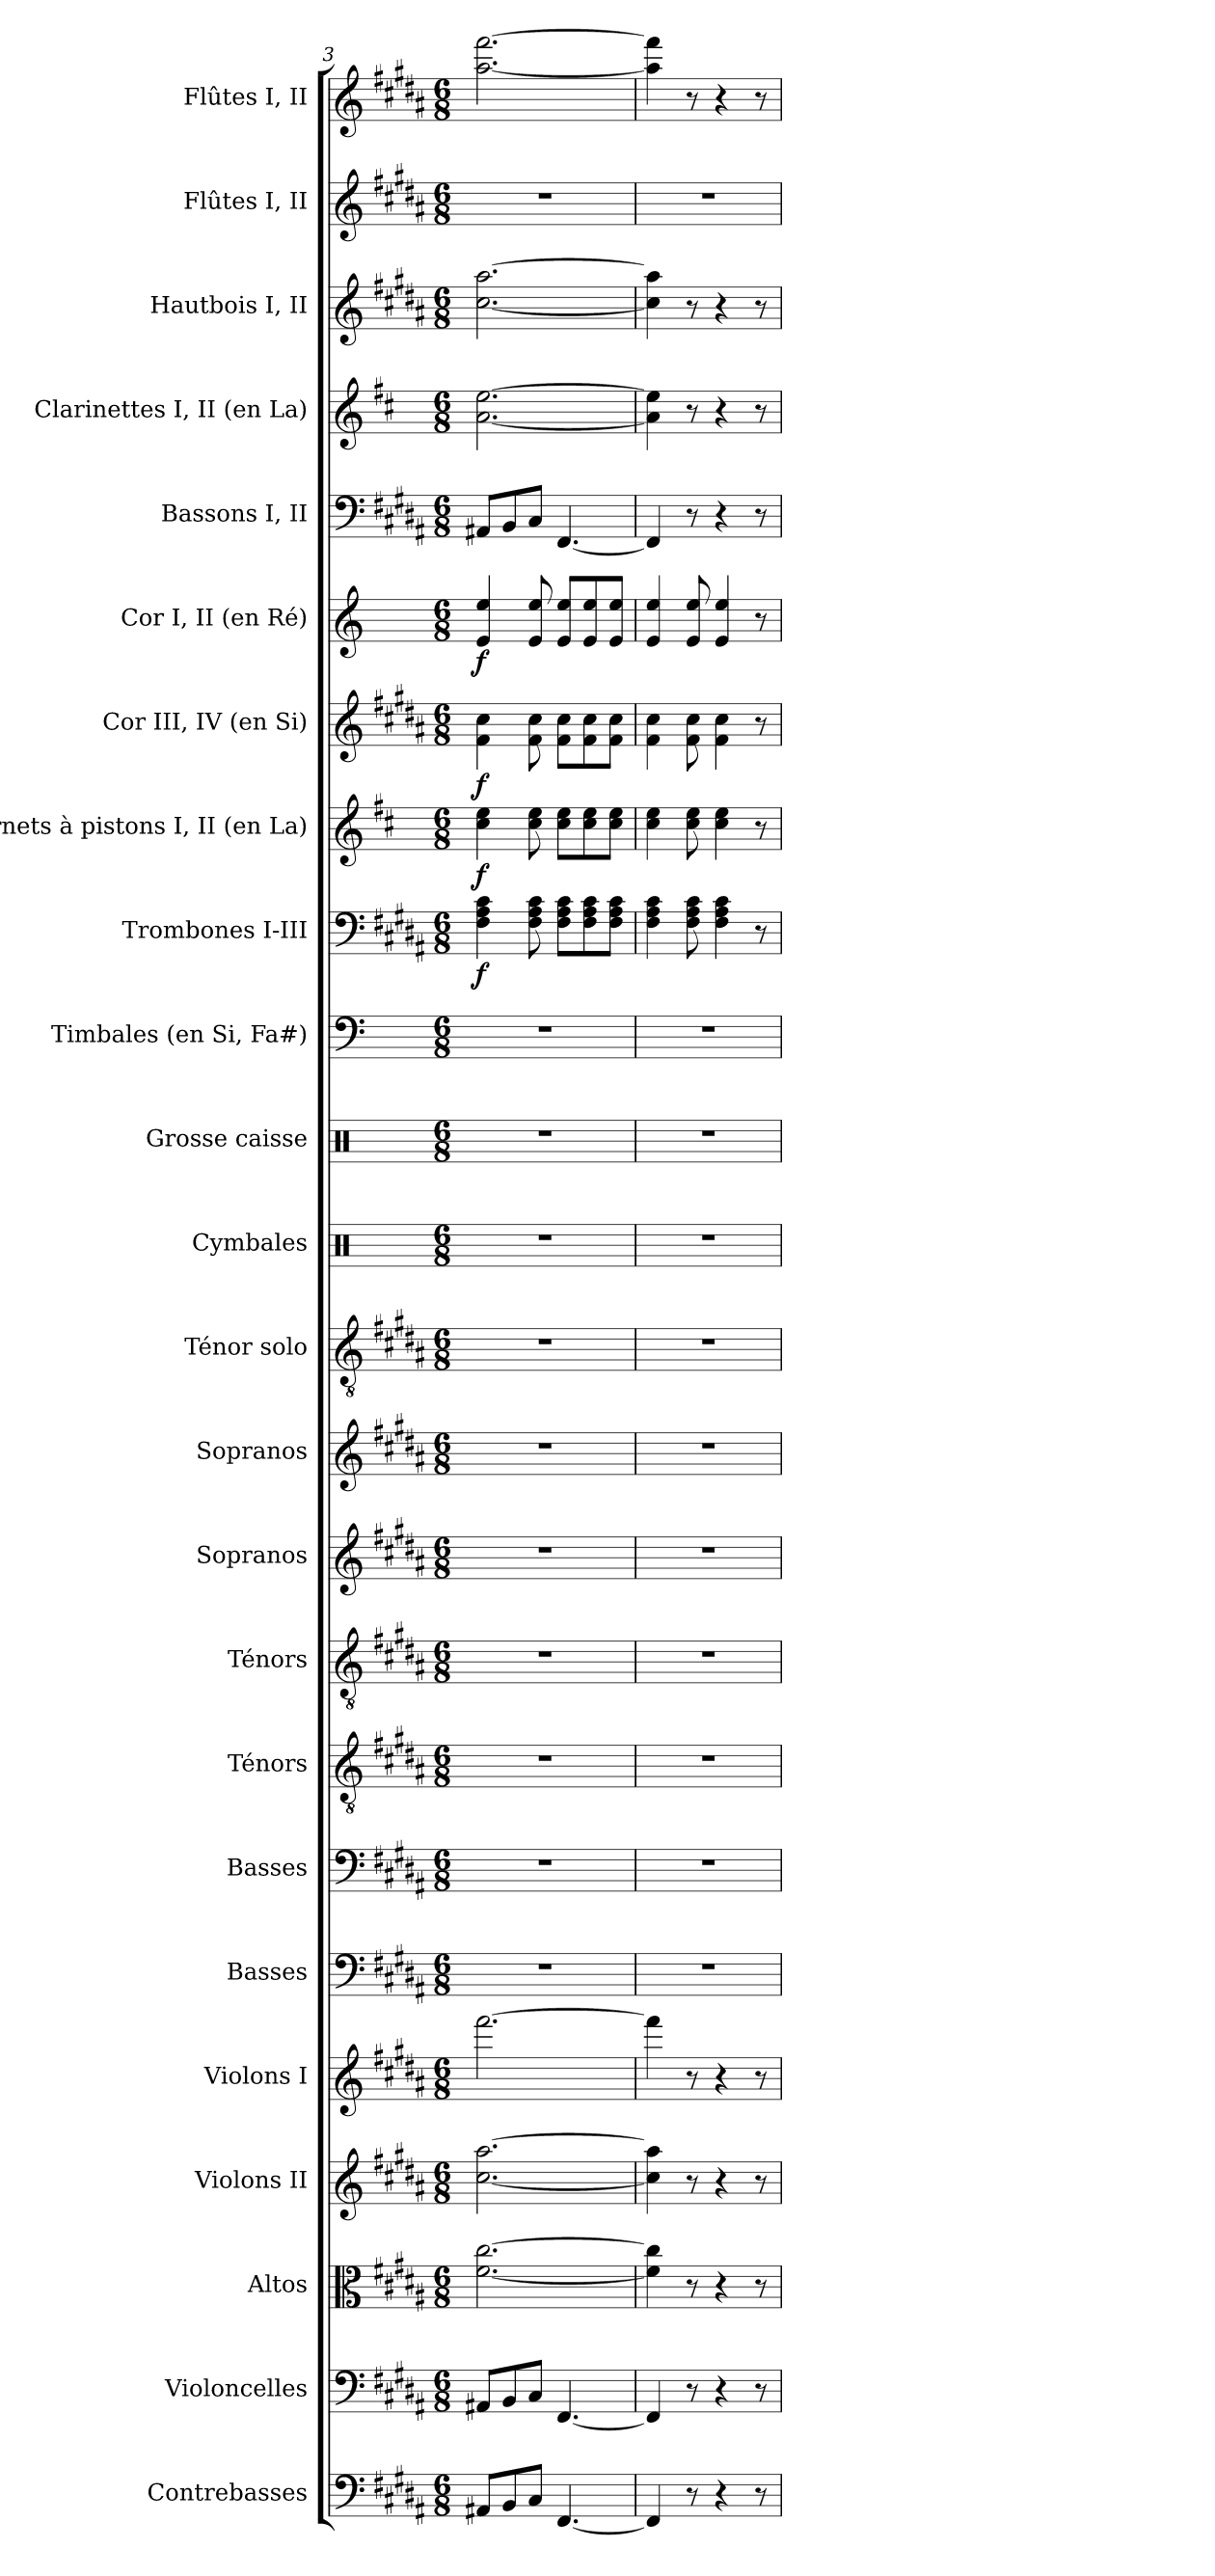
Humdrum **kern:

**kern	**kern	**kern	**kern	**kern	**kern	**kern	**kern	**kern	**kern	**kern	**kern	**kern	**kern	**kern	**kern	**dynam	**kern	**dynam	**kern	**dynam	**kern	**dynam	**kern	**kern	**kern	**kern	**kern
*part24	*part23	*part22	*part21	*part20	*part19	*part18	*part17	*part16	*part15	*part14	*part13	*part12	*part11	*part10	*part9	*part9	*part8	*part8	*part7	*part7	*part6	*part6	*part5	*part4	*part3	*part2	*part1
*staff24	*staff23	*staff22	*staff21	*staff20	*staff19	*staff18	*staff17	*staff16	*staff15	*staff14	*staff13	*staff12	*staff11	*staff10	*staff9	*staff9	*staff8	*staff8	*staff7	*staff7	*staff6	*staff6	*staff5	*staff4	*staff3	*staff2	*staff1
*I"Contrebasses	*I"Violoncelles	*I"Altos	*I"Violons II	*I"Violons I	*I"Basses	*I"Basses	*I"Ténors	*I"Ténors	*I"Sopranos	*I"Sopranos	*I"Ténor solo	*I"Cymbales	*I"Grosse caisse	*I"Timbales (en Si, Fa#)	*I"Trombones I-III	*	*I"Cornets à pistons I, II (en La)	*	*I"Cor III, IV (en Si)	*	*I"Cor I, II (en Ré)	*	*I"Bassons I, II	*I"Clarinettes I, II (en La)	*I"Hautbois I, II	*I"Flûtes I, II	*I"Flûtes I, II
*I'Cb.	*I'Vlles	*I'Altos	*I'Vns II	*I'Vns I	*I'Basses	*I'Basses	*I'Tén.	*I'Tén.	*I'Sopr.	*I'Sopr.	*I'Tén. solo	*I'Cym.	*I'G. c.	*I'Timb.	*I'Trb.	*	*I'C.à p. (La)	*	*I'Cor (Si)	*	*I'Cor (Ré)	*	*I'Bns	*I'Cl. (La)	*I'Hb.	*I'Fl.	*I'Fl.
*clefF4	*clefF4	*clefC3	*clefG2	*clefG2	*clefF4	*clefF4	*clefGv2	*clefGv2	*clefG2	*clefG2	*clefGv2	*clefX	*clefX	*clefF4	*clefF4	*	*clefG2	*	*clefG2	*	*clefG2	*	*clefF4	*clefG2	*clefG2	*clefG2	*clefG2
*ITrd7c12	*	*	*	*	*	*	*ITrd7c12	*ITrd7c12	*	*	*ITrd7c12	*	*	*	*	*	*ITrd2c3	*	*ITrd8c13	*	*ITrd6c10	*	*	*ITrd2c3	*	*	*
*k[f#c#g#d#a#]	*k[f#c#g#d#a#]	*k[f#c#g#d#a#]	*k[f#c#g#d#a#]	*k[f#c#g#d#a#]	*k[f#c#g#d#a#]	*k[f#c#g#d#a#]	*k[f#c#g#d#a#]	*k[f#c#g#d#a#]	*k[f#c#g#d#a#]	*k[f#c#g#d#a#]	*k[f#c#g#d#a#]	*k[]	*k[]	*k[]	*k[f#c#g#d#a#]	*	*k[f#c#g#d#a#]	*	*k[f#c#g#d#a#]	*	*k[f#c#]	*	*k[f#c#g#d#a#]	*k[f#c#g#d#a#]	*k[f#c#g#d#a#]	*k[f#c#g#d#a#]	*k[f#c#g#d#a#]
*B:	*B:	*B:	*B:	*B:	*B:	*B:	*B:	*B:	*B:	*B:	*B:	*C:	*C:	*C:	*B:	*	*B:	*	*B:	*	*D:	*	*B:	*B:	*B:	*B:	*B:
*M6/8	*M6/8	*M6/8	*M6/8	*M6/8	*M6/8	*M6/8	*M6/8	*M6/8	*M6/8	*M6/8	*M6/8	*M6/8	*M6/8	*M6/8	*M6/8	*	*M6/8	*	*M6/8	*	*M6/8	*	*M6/8	*M6/8	*M6/8	*M6/8	*M6/8
=3	=3	=3	=3	=3	=3	=3	=3	=3	=3	=3	=3	=3	=3	=3	=3	=3	=3	=3	=3	=3	=3	=3	=3	=3	=3	=3	=3
!	!	!	!	!	!LO:N:vis=1	!LO:N:vis=1	!LO:N:vis=1	!LO:N:vis=1	!LO:N:vis=1	!LO:N:vis=1	!LO:N:vis=1	!LO:N:vis=1	!LO:N:vis=1	!LO:N:vis=1	!	!	!	!	!	!	!	!	!	!	!	!LO:N:vis=1	!
8AAA#Xi/L	8AA#Xi/L	[<2.f#i\ [>2.cc#i	[<2.cc#i\ [>2.aa#i	[>2.fff#i\	2.r	2.r	2.r	2.r	2.r	2.r	2.r	2.r	2.r	2.r	4F#i\ 4A#i 4c#i	f	4a#i\ 4cc#i	f	4F#i\ 4c#i	f	4F#i/ 4f#i	f	8AA#Xi/L	[<2.f#i\ [>2.cc#i	[<2.cc#i\ [>2.aa#i	2.r	[<2.aa#i\ [>2.fff#i
8BBBi/	8BBi/	.	.	.	.	.	.	.	.	.	.	.	.	.	.	.	.	.	.	.	.	.	8BBi/	.	.	.	.
8CC#i/J	8C#i/J	.	.	.	.	.	.	.	.	.	.	.	.	.	8F#i\ 8A#i 8c#i	.	8a#i\ 8cc#i	.	8F#i\ 8c#i	.	8F#i/ 8f#i	.	8C#i/J	.	.	.	.
[<4.FFF#i/	[<4.FF#i/	.	.	.	.	.	.	.	.	.	.	.	.	.	8F#i\ 8A#i\ 8c#i\L	.	8a#i\ 8cc#i\L	.	8F#i\ 8c#i\L	.	8F#i/ 8f#i/L	.	[<4.FF#i/	.	.	.	.
.	.	.	.	.	.	.	.	.	.	.	.	.	.	.	8F#i\ 8A#i\ 8c#i\	.	8a#i\ 8cc#i\	.	8F#i\ 8c#i\	.	8F#i/ 8f#i/	.	.	.	.	.	.
.	.	.	.	.	.	.	.	.	.	.	.	.	.	.	8F#i\ 8A#i\ 8c#i\J	.	8a#i\ 8cc#i\J	.	8F#i\ 8c#i\J	.	8F#i/ 8f#i/J	.	.	.	.	.	.
=4	=4	=4	=4	=4	=4	=4	=4	=4	=4	=4	=4	=4	=4	=4	=4	=4	=4	=4	=4	=4	=4	=4	=4	=4	=4	=4	=4
!	!	!	!	!	!LO:N:vis=1	!LO:N:vis=1	!LO:N:vis=1	!LO:N:vis=1	!LO:N:vis=1	!LO:N:vis=1	!LO:N:vis=1	!LO:N:vis=1	!LO:N:vis=1	!LO:N:vis=1	!	!	!	!	!	!	!	!	!	!	!	!LO:N:vis=1	!
4FFF#i/]	4FF#i/]	4f#i\] 4cc#i]	4cc#i\] 4aa#i]	4fff#i\]	2.r	2.r	2.r	2.r	2.r	2.r	2.r	2.r	2.r	2.r	4F#i\ 4A#i 4c#i	.	4a#i\ 4cc#i	.	4F#i\ 4c#i	.	4F#i/ 4f#i	.	4FF#i/]	4f#i\] 4cc#i]	4cc#i\] 4aa#i]	2.r	4aa#i\] 4fff#i]
8r	8r	8r	8r	8r	.	.	.	.	.	.	.	.	.	.	8F#i\ 8A#i 8c#i	.	8a#i\ 8cc#i	.	8F#i\ 8c#i	.	8F#i/ 8f#i	.	8r	8r	8r	.	8r
4r	4r	4r	4r	4r	.	.	.	.	.	.	.	.	.	.	4F#i\ 4A#i 4c#i	.	4a#i\ 4cc#i	.	4F#i\ 4c#i	.	4F#i/ 4f#i	.	4r	4r	4r	.	4r
8r	8r	8r	8r	8r	.	.	.	.	.	.	.	.	.	.	8r	.	8r	.	8r	.	8r	.	8r	8r	8r	.	8r
=	=	=	=	=	=	=	=	=	=	=	=	=	=	=	=	=	=	=	=	=	=	=	=	=	=	=	=
*-	*-	*-	*-	*-	*-	*-	*-	*-	*-	*-	*-	*-	*-	*-	*-	*-	*-	*-	*-	*-	*-	*-	*-	*-	*-	*-	*-
